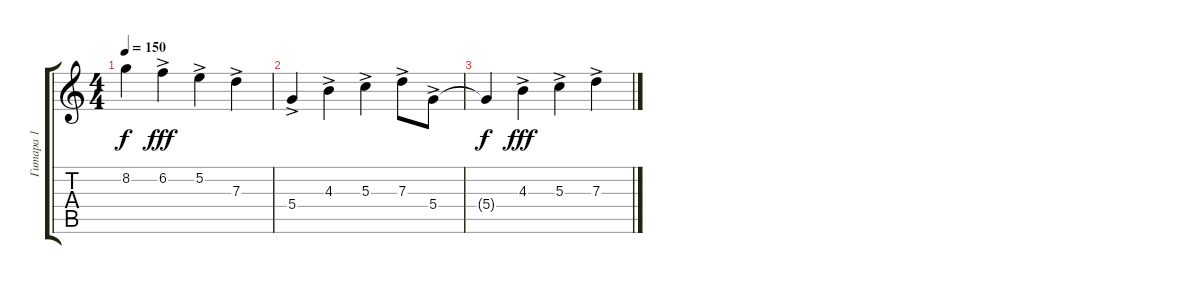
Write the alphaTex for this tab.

\track ("Гитара 1" "Гитара 1") {instrument distortionguitar}
\staff {score tabs}
\tuning (E4 B3 G3 D3 A2 E2) {hide}
\ts (4 4)
\tempo 150
\clef g2
\ks c
8.2{t}.4{dy f} 6.2{ac}.4{dy fff} 5.2{ac}.4 7.3{ac}.4 |
5.4{ac}.4 4.3{ac}.4 5.3{ac}.4 7.3{ac}.8 5.4{ac}.8 |
5.4{t}.4{dy f} 4.3{ac}.4{dy fff} 5.3{ac}.4 7.3{ac}.4
